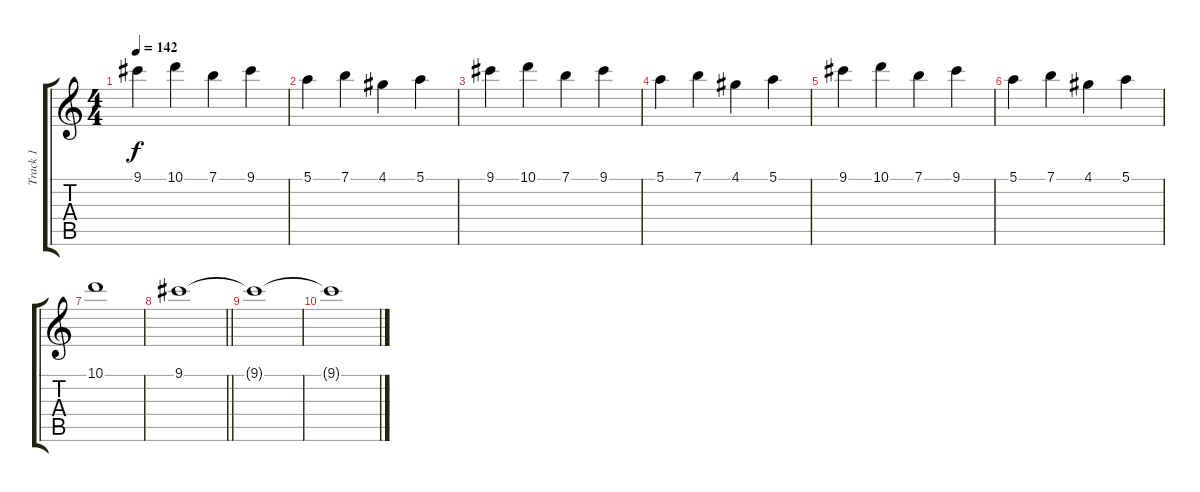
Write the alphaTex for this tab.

\track ("Track 1" "Track 1") {instrument distortionguitar}
\staff {score tabs}
\tuning (E4 B3 G3 D3 A2 E2) {hide}
\ts (4 4)
\tempo 142
\clef g2
\ks c
9.1.4{dy f} 10.1.4 7.1.4 9.1.4 |
5.1.4 7.1.4 4.1.4 5.1.4 |
9.1.4 10.1.4 7.1.4 9.1.4 |
5.1.4 7.1.4 4.1.4 5.1.4 |
9.1.4 10.1.4 7.1.4 9.1.4 |
5.1.4 7.1.4 4.1.4 5.1.4 |
10.1.1{volume 5} |
\barLineRight lightlight
9.1.1 |
9.1{t}.1 |
9.1{t}.1
